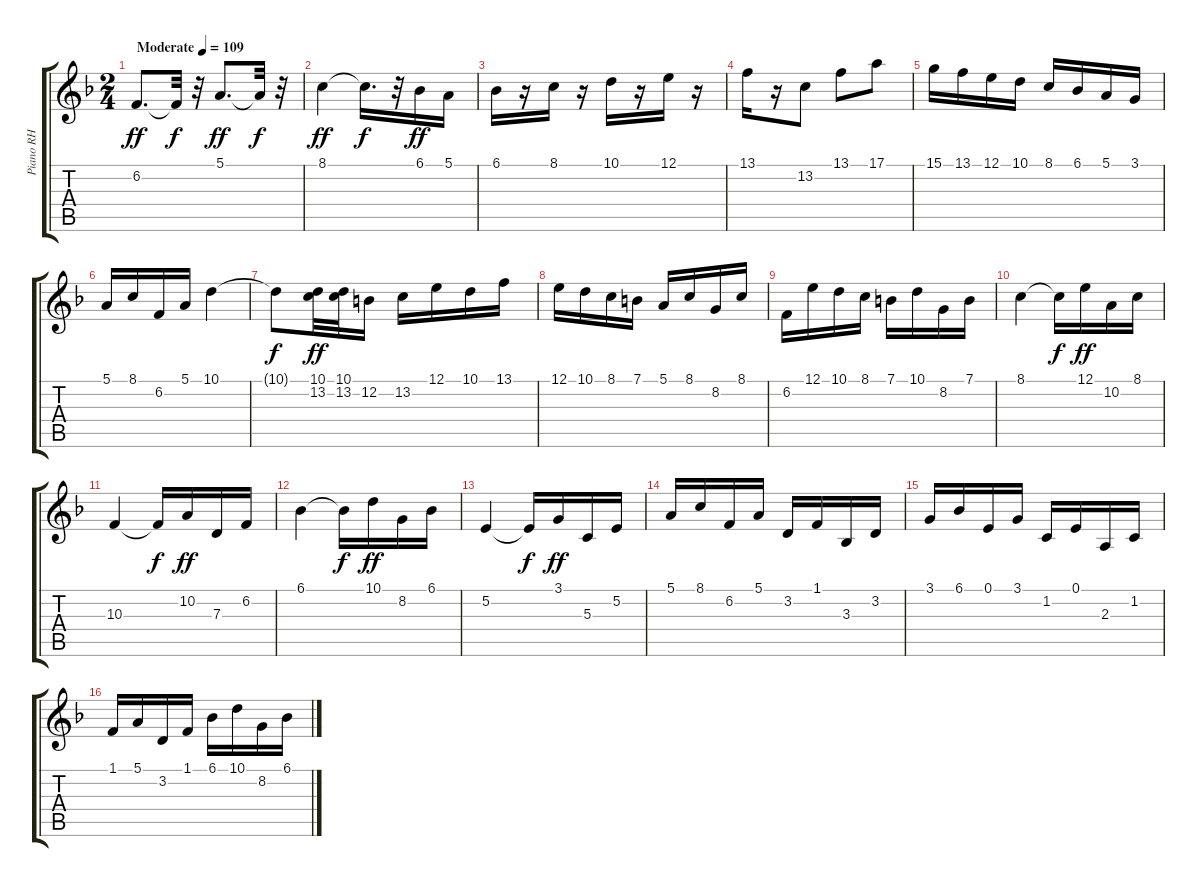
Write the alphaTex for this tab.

\track ("Piano RH" "Piano RH") {instrument acousticgrandpiano}
\staff {score tabs}
\tuning (E4 B3 G3 D3 A2 E2) {hide}
\ts (2 4)
\tempo (109 "Moderate")
\clef g2
\ks f
6.2.8{d dy ff instrument acousticgrandpiano} 6.2{t}.32{dy f} r.32 5.1.8{d dy ff} 5.1{t}.32{dy f} r.32 |
8.1.4{dy ff} 8.1{t}.16{d dy f} r.32 6.1.16{dy ff} 5.1.16 |
6.1.16 r.16 8.1.16 r.16 10.1.16 r.16 12.1.16 r.16 |
13.1.16 r.16 13.2.8 13.1.8 17.1.8 |
15.1.16 13.1.16 12.1.16 10.1.16 8.1.16 6.1.16 5.1.16 3.1.16 |
5.1.16 8.1.16 6.2.16 5.1.16 10.1.4 |
10.1{t}.8{dy f} (10.1 13.2).32{dy ff} (10.1 13.2).32 12.2.16 13.2.16 12.1.16 10.1.16 13.1.16 |
12.1.16 10.1.16 8.1.16 7.1.16 5.1.16 8.1.16 8.2.16 8.1.16 |
6.2.16 12.1.16 10.1.16 8.1.16 7.1.16 10.1.16 8.2.16 7.1.16 |
8.1.4 8.1{t}.16{dy f} 12.1.16{dy ff} 10.2.16 8.1.16 |
10.3.4 10.3{t}.16{dy f} 10.2.16{dy ff} 7.3.16 6.2.16 |
6.1.4 6.1{t}.16{dy f} 10.1.16{dy ff} 8.2.16 6.1.16 |
5.2.4 5.2{t}.16{dy f} 3.1.16{dy ff} 5.3.16 5.2.16 |
5.1.16 8.1.16 6.2.16 5.1.16 3.2.16 1.1.16 3.3.16 3.2.16 |
3.1.16 6.1.16 0.1.16 3.1.16 1.2.16 0.1.16 2.3.16 1.2.16 |
1.1.16 5.1.16 3.2.16 1.1.16 6.1.16 10.1.16 8.2.16 6.1.16
